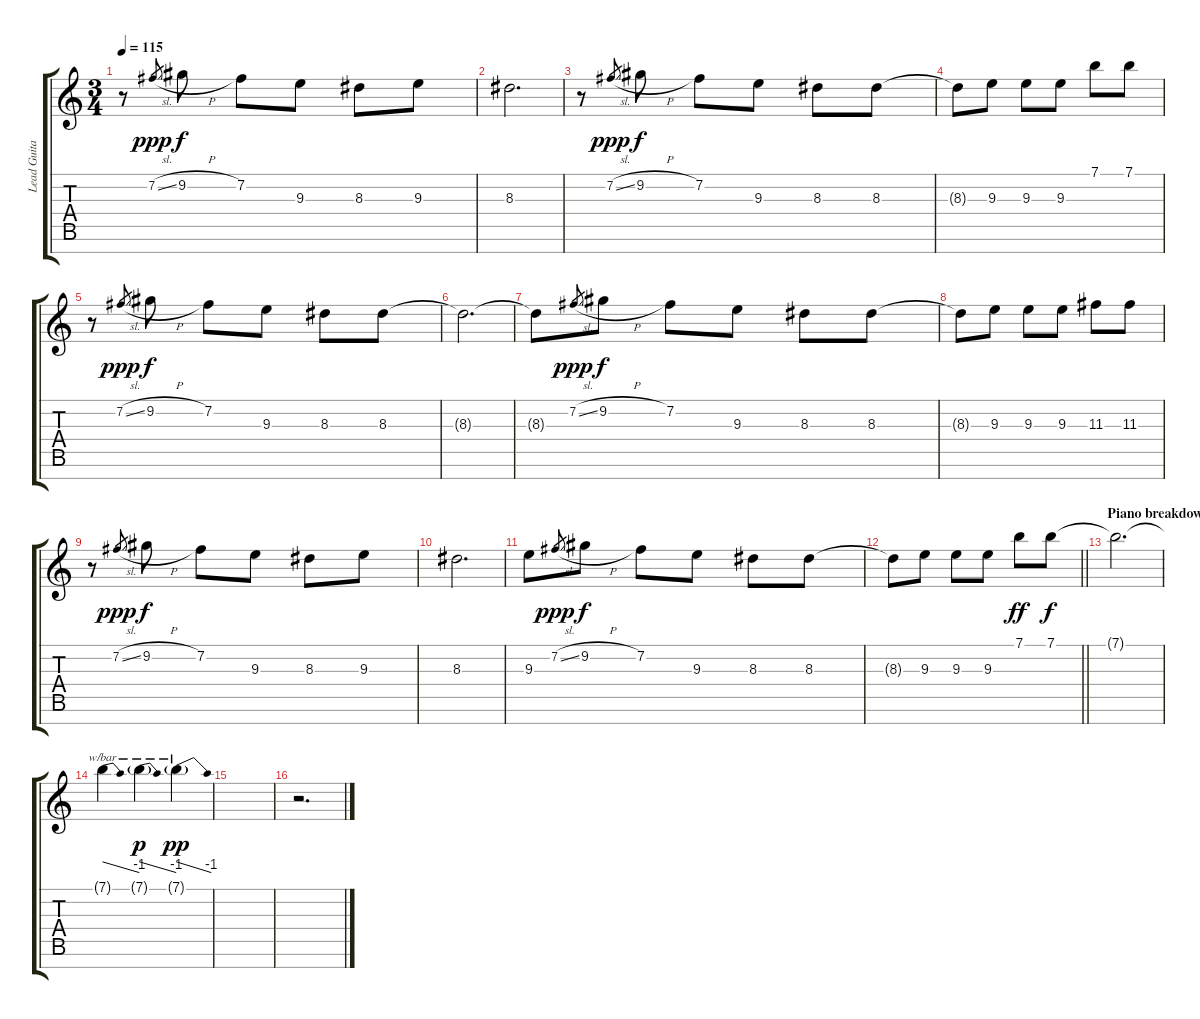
\track ("Lead Guitar II" "Lead Guita") {instrument distortionguitar}
\staff {score tabs}
\tuning (E4 B3 G3 D3 A2 E2 B1) {hide}
\ts (3 4)
\tempo 115
\clef g2
\ks c
r.8{dy f} 7.2{sl}.8{gr dy ppp} 9.2{h}.8{dy f} 7.2.8 9.3.8 8.3.8 9.3.8 |
8.3.2{d} |
r.8 7.2{sl}.8{gr dy ppp} 9.2{h}.8{dy f} 7.2.8 9.3.8 8.3.8 8.3.8 |
8.3{t}.8 9.3.8 9.3.8 9.3.8 7.1.8 7.1.8 |
r.8 7.2{sl}.8{gr dy ppp} 9.2{h}.8{dy f} 7.2.8 9.3.8 8.3.8 8.3.8 |
8.3{t}.2{d} |
8.3{t}.8 7.2{sl}.8{gr dy ppp} 9.2{h}.8{dy f} 7.2.8 9.3.8 8.3.8 8.3.8 |
8.3{t}.8 9.3.8 9.3.8 9.3.8 11.3.8 11.3.8 |
r.8 7.2{sl}.8{gr dy ppp} 9.2{h}.8{dy f} 7.2.8 9.3.8 8.3.8 9.3.8 |
8.3.2{d} |
9.3.8 7.2{sl}.8{gr dy ppp} 9.2{h}.8{dy f} 7.2.8 9.3.8 8.3.8 8.3.8 |
\barLineRight lightlight
8.3{t}.8 9.3.8 9.3.8 9.3.8 7.1.8{dy ff} 7.1.8{dy f} |
\section ("" "Piano breakdown")
7.1{t}.2{d} |
7.1{t}.4{tbe (dive default 0 0 60 -4)} 7.1{g}.4{tbe (dive default 0 0 60 -4) dy p} 7.1{g}.4{tbe (dive default 0 0 60 -4) dy pp} |
|
r.2{d}
